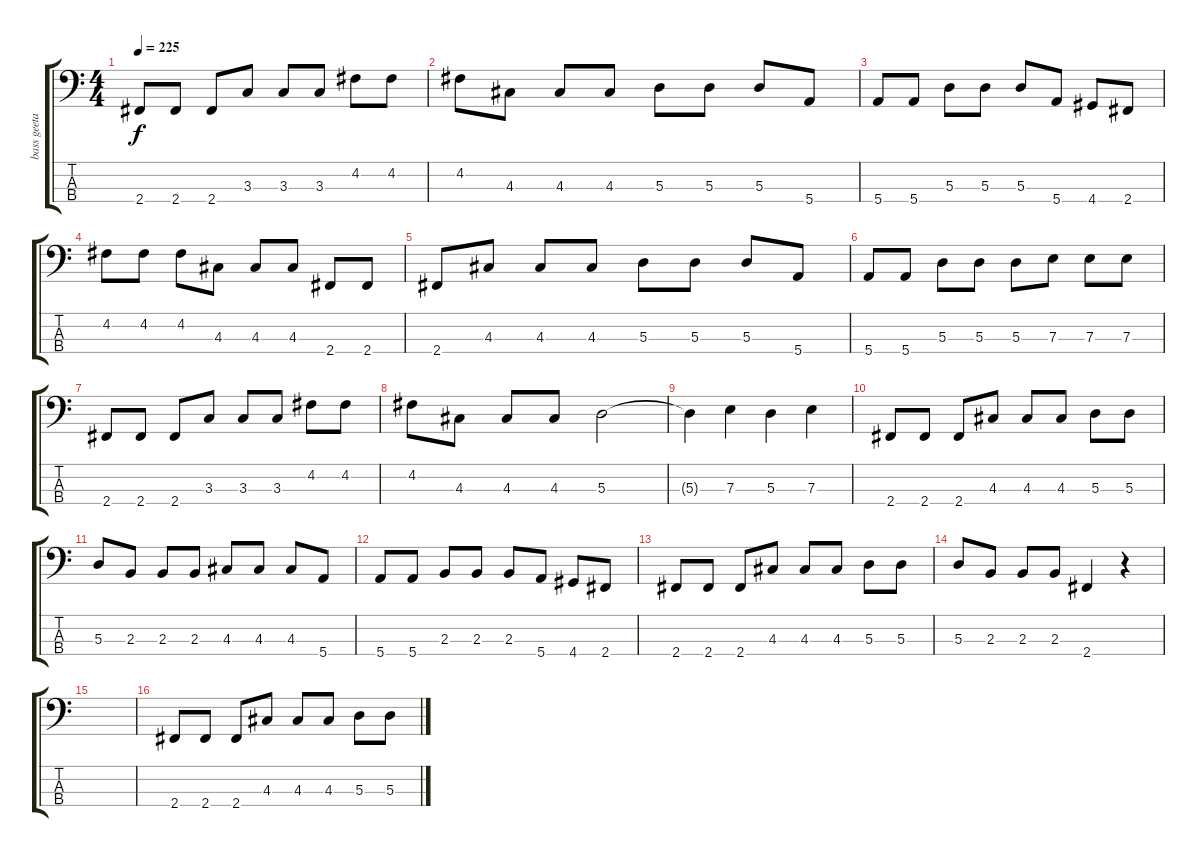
\track ("bass geetar" "bass geeta") {instrument electricbasspick}
\staff {score tabs}
\tuning (G2 D2 A1 E1) {hide}
\ts (4 4)
\tempo 225
\clef f4
\ks c
2.4.8{dy f} 2.4.8 2.4.8 3.3.8 3.3.8 3.3.8 4.2.8 4.2.8 |
4.2.8 4.3.8 4.3.8 4.3.8 5.3.8 5.3.8 5.3.8 5.4.8 |
5.4.8 5.4.8 5.3.8 5.3.8 5.3.8 5.4.8 4.4.8 2.4.8 |
4.2.8 4.2.8 4.2.8 4.3.8 4.3.8 4.3.8 2.4.8 2.4.8 |
2.4.8 4.3.8 4.3.8 4.3.8 5.3.8 5.3.8 5.3.8 5.4.8 |
5.4.8 5.4.8 5.3.8 5.3.8 5.3.8 7.3.8 7.3.8 7.3.8 |
2.4.8 2.4.8 2.4.8 3.3.8 3.3.8 3.3.8 4.2.8 4.2.8 |
4.2.8 4.3.8 4.3.8 4.3.8 5.3.2 |
5.3{t}.4 7.3.4 5.3.4 7.3.4 |
2.4.8 2.4.8 2.4.8 4.3.8 4.3.8 4.3.8 5.3.8 5.3.8 |
5.3.8 2.3.8 2.3.8 2.3.8 4.3.8 4.3.8 4.3.8 5.4.8 |
5.4.8 5.4.8 2.3.8 2.3.8 2.3.8 5.4.8 4.4.8 2.4.8 |
2.4.8 2.4.8 2.4.8 4.3.8 4.3.8 4.3.8 5.3.8 5.3.8 |
5.3.8 2.3.8 2.3.8 2.3.8 2.4.4 r.4 |
|
2.4.8 2.4.8 2.4.8 4.3.8 4.3.8 4.3.8 5.3.8 5.3.8
